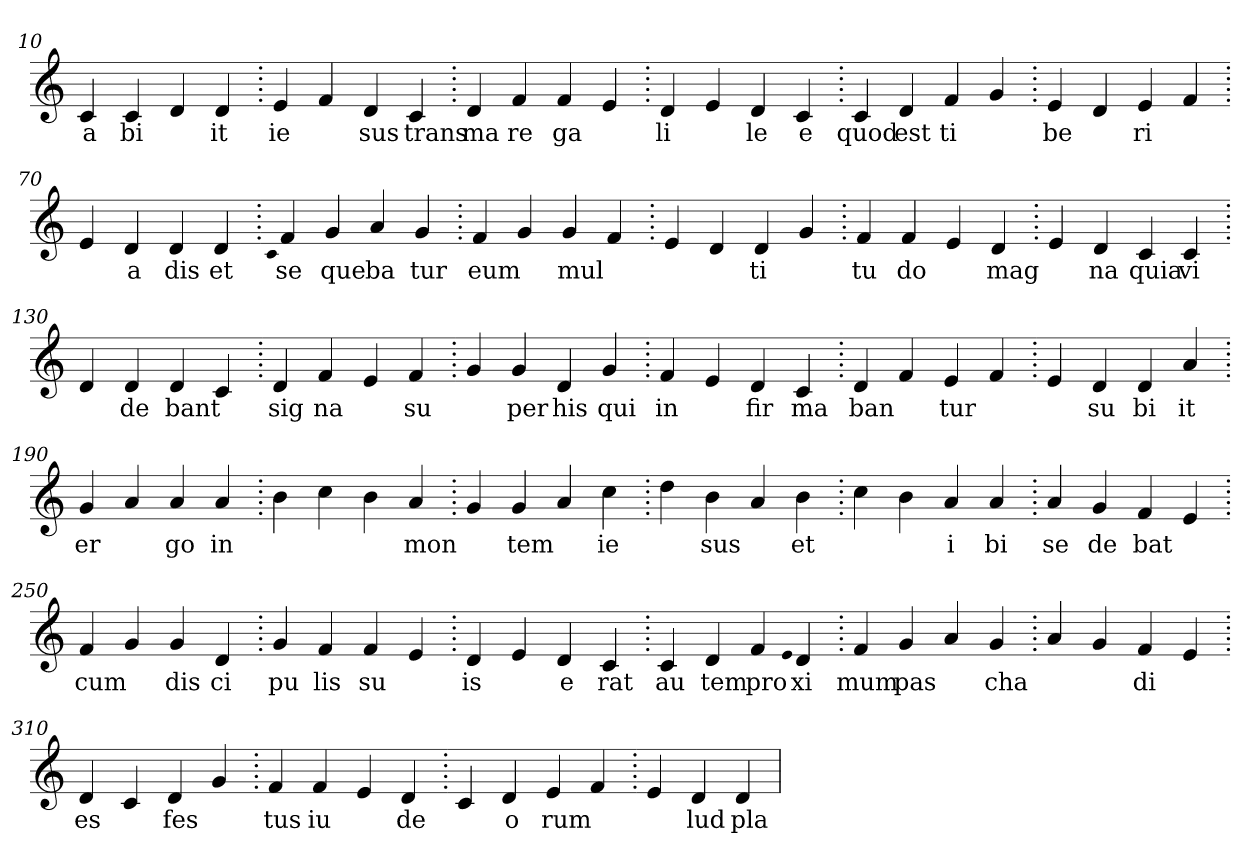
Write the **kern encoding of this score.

**kern	**text
*part1	*part1
*staff1	*staff1
*clefG2	*
=10.	=10.
4c	a
4c	bi
4d	.
4d	it
=20.	=20.
4e	ie
4f	.
4d	sus
4c	trans
=30.	=30.
4d	ma
4f	re
4f	ga
4e	.
=40.	=40.
4d	li
4e	.
4d	le
4c	e
=50.	=50.
4c	quod
4d	est
4f	ti
4g	.
=60.	=60.
4e	be
4d	.
4e	ri
4f	.
=70.	=70.
4e	.
4d	a
4d	dis
4d	et
=80.	=80.
qqc	.
4f	se
4g	que
4a	ba
4g	tur
=90.	=90.
4f	eum
4g	.
4g	mul
4f	.
=100.	=100.
4e	.
4d	.
4d	ti
4g	.
=110.	=110.
4f	tu
4f	do
4e	.
4d	mag
=120.	=120.
4e	.
4d	na
4c	quia
4c	vi
=130.	=130.
4d	.
4d	de
4d	bant
4c	.
=140.	=140.
4d	sig
4f	na
4e	.
4f	su
=150.	=150.
4g	.
4g	per
4d	his
4g	qui
=160.	=160.
4f	in
4e	.
4d	fir
4c	ma
=170.	=170.
4d	ban
4f	.
4e	tur
4f	.
=180.	=180.
4e	.
4d	su
4d	bi
4a	it
=190.	=190.
4g	er
4a	.
4a	go
4a	in
=200.	=200.
4b	.
4cc	.
4b	.
4a	mon
=210.	=210.
4g	.
4g	tem
4a	.
4cc	ie
=220.	=220.
4dd	.
4b	sus
4a	.
4b	et
=230.	=230.
4cc	.
4b	.
4a	i
4a	bi
=240.	=240.
4a	se
4g	de
4f	bat
4e	.
=250.	=250.
4f	cum
4g	.
4g	dis
4d	ci
=260.	=260.
4g	pu
4f	lis
4f	su
4e	.
=270.	=270.
4d	is
4e	.
4d	e
4c	rat
=280.	=280.
4c	au
4d	tem
4f	pro
qqe	.
4d	xi
=290.	=290.
4f	mum
4g	pas
4a	.
4g	cha
=300.	=300.
4a	.
4g	.
4f	di
4e	.
=310.	=310.
4d	es
4c	.
4d	fes
4g	.
=320.	=320.
4f	tus
4f	iu
4e	.
4d	de
=330.	=330.
4c	.
4d	o
4e	rum
4f	.
=340.	=340.
4e	.
4d	lud
4d	pla
=	=
*-	*-
